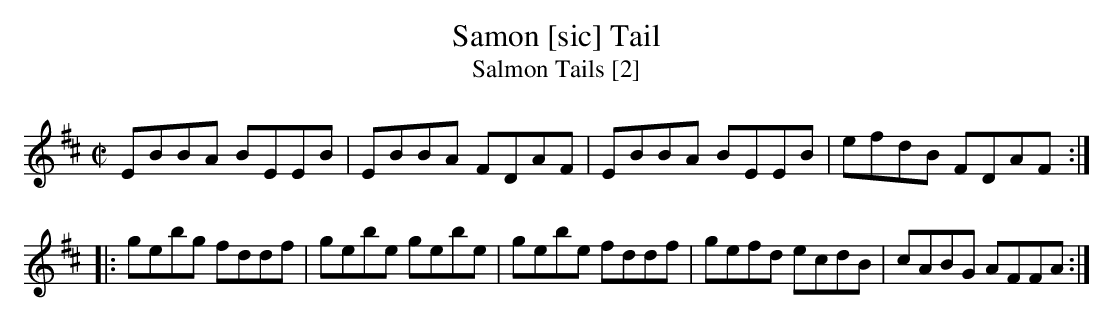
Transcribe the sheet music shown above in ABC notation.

X:1
T:Samon [sic] Tail
T:Salmon Tails [2]
M:C|
L:1/8
K:Edor
EBBA BEEB|EBBA FDAF|EBBA BEEB|efdB FDAF:|
|:gebg fddf|gebe gebe|gebe fddf|gefd ecdB|cABG AFFA:|]
